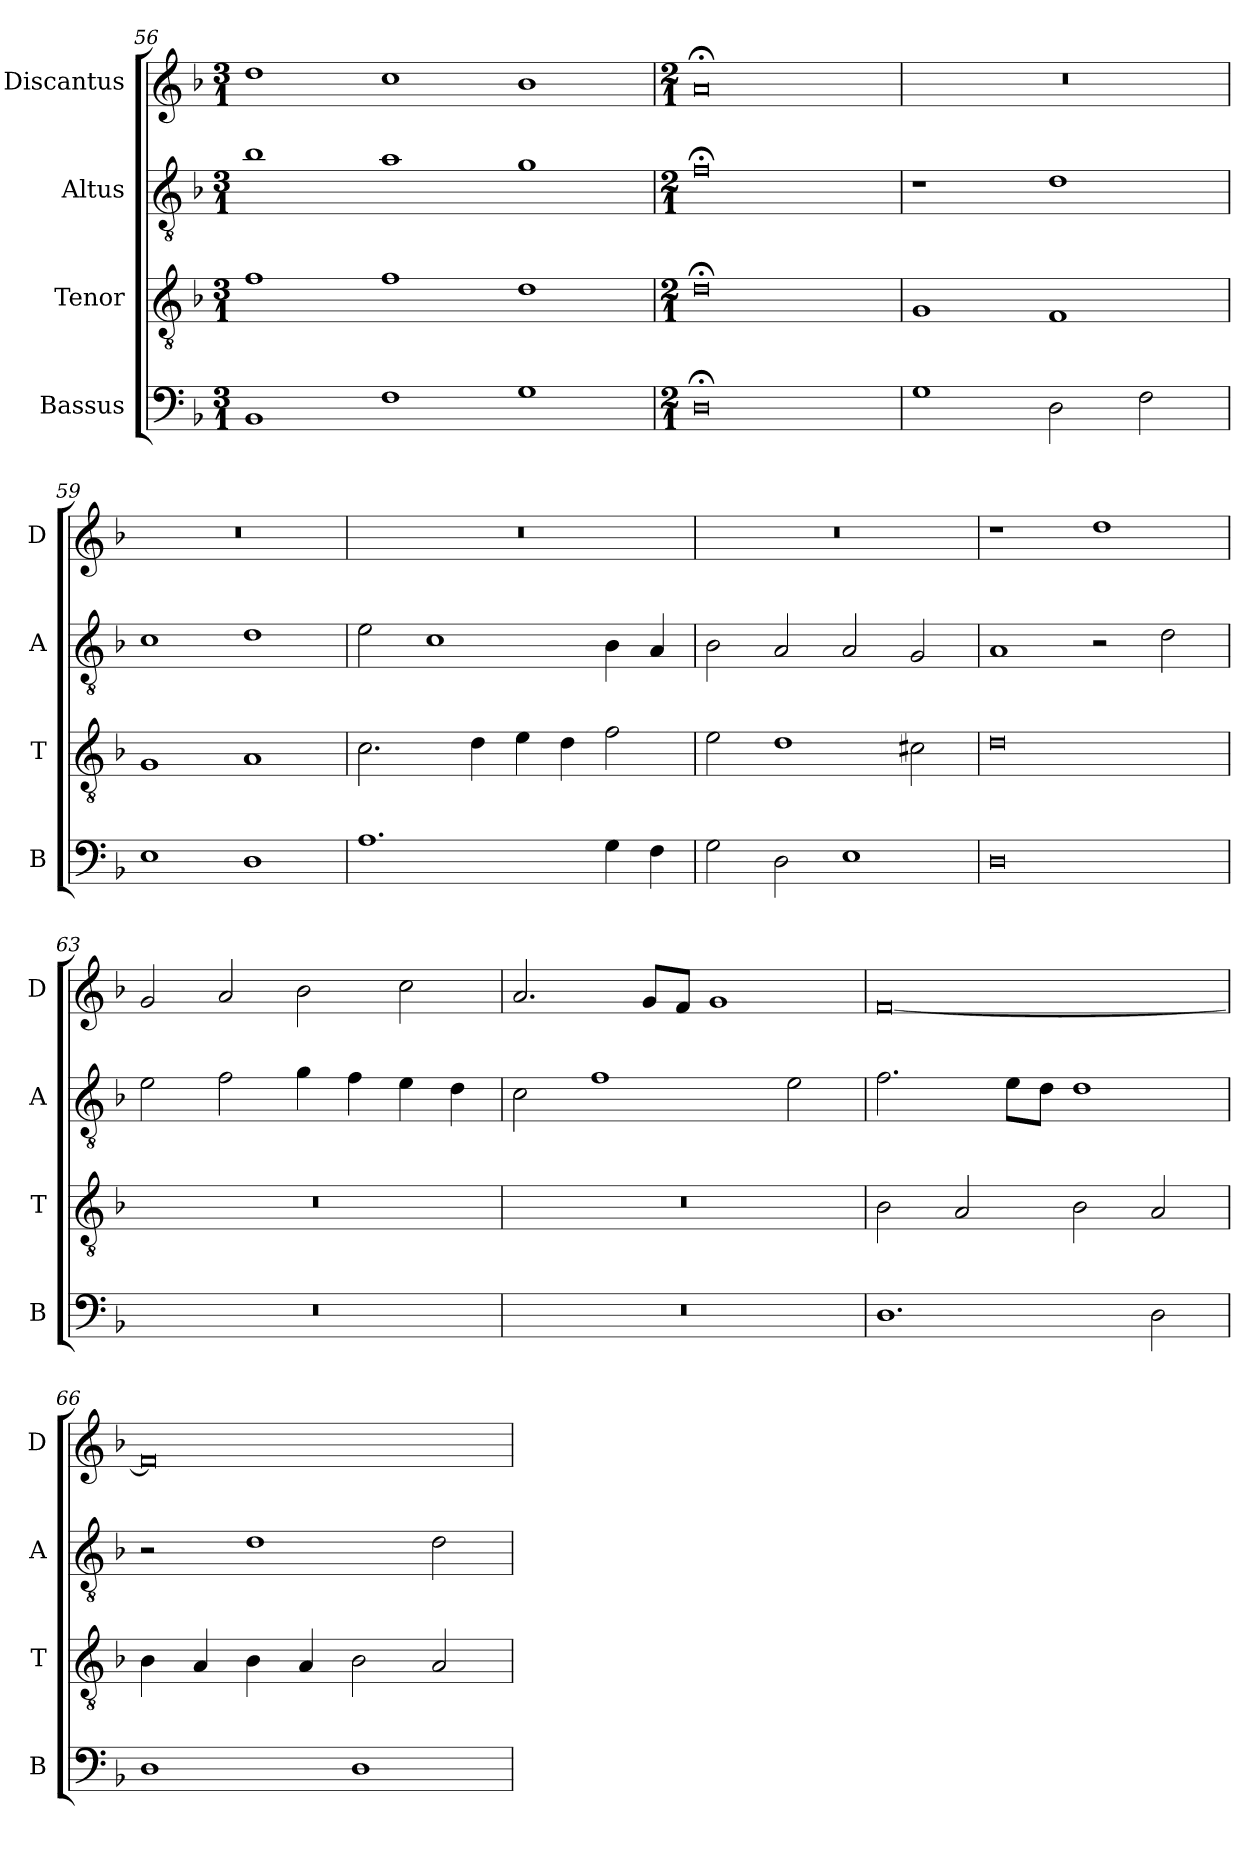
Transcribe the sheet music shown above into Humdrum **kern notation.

**kern	**kern	**kern	**kern
*part4	*part3	*part2	*part1
*staff4	*staff3	*staff2	*staff1
*I"Bassus	*I"Tenor	*I"Altus	*I"Discantus
*I'B	*I'T	*I'A	*I'D
*clefF4	*clefGv2	*clefGv2	*clefG2
*k[b-]	*k[b-]	*k[b-]	*k[b-]
*M3/1	*M3/1	*M3/1	*M3/1
=56	=56	=56	=56
1BB-	1f	1b-	1dd
1F	1f	1a	1cc
1G	1d	1g	1b-
=57	=57	=57	=57
*M2/1	*M2/1	*M2/1	*M2/1
0D;<	0d;<	0f;<	0a;<
=58	=58	=58	=58
1G	1G	1r	0r
2D\	1F	1d	.
2F\	.	.	.
=59	=59	=59	=59
1E	1G	1c	0r
1D	1A	1d	.
=60	=60	=60	=60
1.A	2.c\	2e\	0r
.	.	1c	.
.	4d\	.	.
.	4e\	.	.
.	4d\	.	.
4G\	2f\	4B-\	.
4F\	.	4A/	.
=61	=61	=61	=61
2G\	2e\	2B-\	0r
2D\	1d	2A/	.
1E	.	2A/	.
.	2c#X\	2G/	.
=62	=62	=62	=62
0D	0d	1A	1r
.	.	2r	1dd
.	.	2d\	.
=63	=63	=63	=63
0r	0r	2e\	2g/
.	.	2f\	2a/
.	.	4g\	2b-\
.	.	4f\	.
.	.	4e\	2cc\
.	.	4d\	.
=64	=64	=64	=64
0r	0r	2c\	2.a/
.	.	1f	.
.	.	.	8g/L
.	.	.	8f/J
.	.	.	1g
.	.	2e\	.
=65	=65	=65	=65
1.D	2B-\	2.f\	[0f
.	2A/	.	.
.	.	8e\L	.
.	.	8d\J	.
.	2B-\	1d	.
2D\	2A/	.	.
=66	=66	=66	=66
1D	4B-\	2r	0f]
.	4A/	.	.
.	4B-\	1d	.
.	4A/	.	.
1D	2B-\	.	.
.	2A/	2d\	.
=	=	=	=
*-	*-	*-	*-
